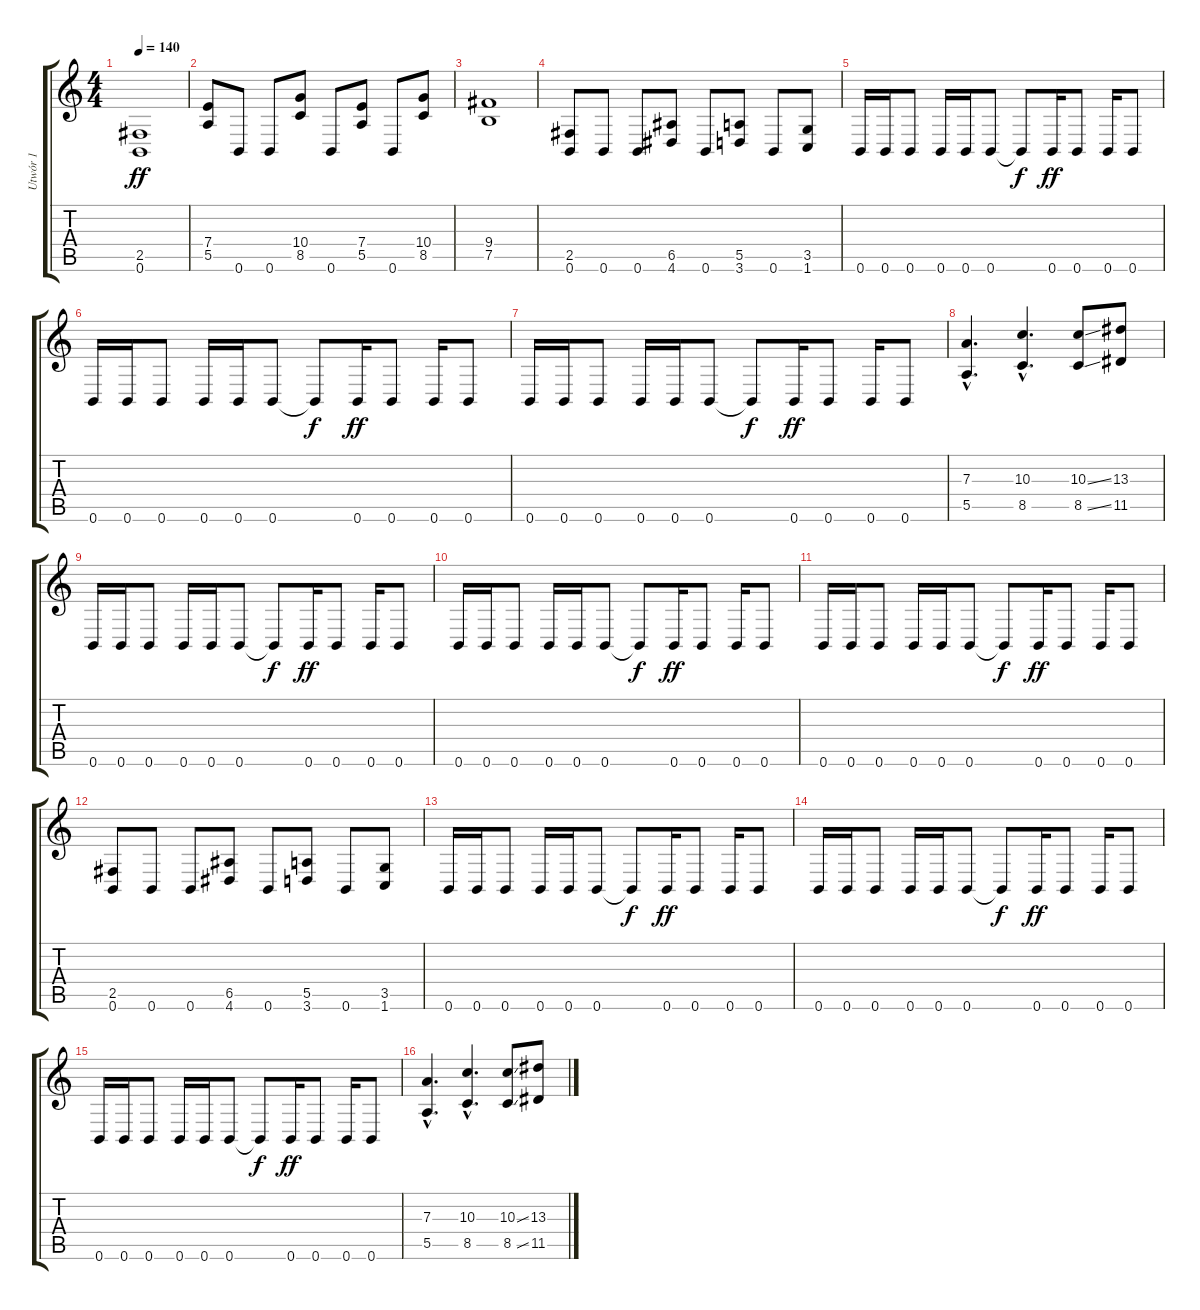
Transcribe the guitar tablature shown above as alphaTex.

\track ("Utwór 1" "Utwór 1") {instrument distortionguitar}
\staff {score tabs}
\tuning (B3 Gb3 D3 A2 E2 B1) {hide}
\ts (4 4)
\tempo 140
\clef g2
\ks c
(2.5 0.6).1{dy ff} |
(7.4 5.5).8 0.6.8 0.6.8 (10.4 8.5).8 0.6.8 (7.4 5.5).8 0.6.8 (10.4 8.5).8 |
(9.4 7.5).1 |
(2.5 0.6).8 0.6.8 0.6.8 (6.5 4.6).8 0.6.8 (5.5 3.6).8 0.6.8 (3.5 1.6).8 |
0.6.16 0.6.16 0.6.8 0.6.16 0.6.16 0.6.8 0.6{t}.8{dy f} 0.6.16{dy ff} 0.6.8 0.6.16 0.6.8 |
0.6.16 0.6.16 0.6.8 0.6.16 0.6.16 0.6.8 0.6{t}.8{dy f} 0.6.16{dy ff} 0.6.8 0.6.16 0.6.8 |
0.6.16 0.6.16 0.6.8 0.6.16 0.6.16 0.6.8 0.6{t}.8{dy f} 0.6.16{dy ff} 0.6.8 0.6.16 0.6.8 |
(7.3{hac} 5.5{hac}).4{d} (10.3{hac} 8.5{hac}).4{d} (10.3{ss} 8.5{ss}).8 (13.3 11.5).8 |
0.6.16 0.6.16 0.6.8 0.6.16 0.6.16 0.6.8 0.6{t}.8{dy f} 0.6.16{dy ff} 0.6.8 0.6.16 0.6.8 |
0.6.16 0.6.16 0.6.8 0.6.16 0.6.16 0.6.8 0.6{t}.8{dy f} 0.6.16{dy ff} 0.6.8 0.6.16 0.6.8 |
0.6.16 0.6.16 0.6.8 0.6.16 0.6.16 0.6.8 0.6{t}.8{dy f} 0.6.16{dy ff} 0.6.8 0.6.16 0.6.8 |
(2.5 0.6).8 0.6.8 0.6.8 (6.5 4.6).8 0.6.8 (5.5 3.6).8 0.6.8 (3.5 1.6).8 |
0.6.16 0.6.16 0.6.8 0.6.16 0.6.16 0.6.8 0.6{t}.8{dy f} 0.6.16{dy ff} 0.6.8 0.6.16 0.6.8 |
0.6.16 0.6.16 0.6.8 0.6.16 0.6.16 0.6.8 0.6{t}.8{dy f} 0.6.16{dy ff} 0.6.8 0.6.16 0.6.8 |
0.6.16 0.6.16 0.6.8 0.6.16 0.6.16 0.6.8 0.6{t}.8{dy f} 0.6.16{dy ff} 0.6.8 0.6.16 0.6.8 |
(7.3{hac} 5.5{hac}).4{d} (10.3{hac} 8.5{hac}).4{d} (10.3{ss} 8.5{ss}).8 (13.3 11.5).8
